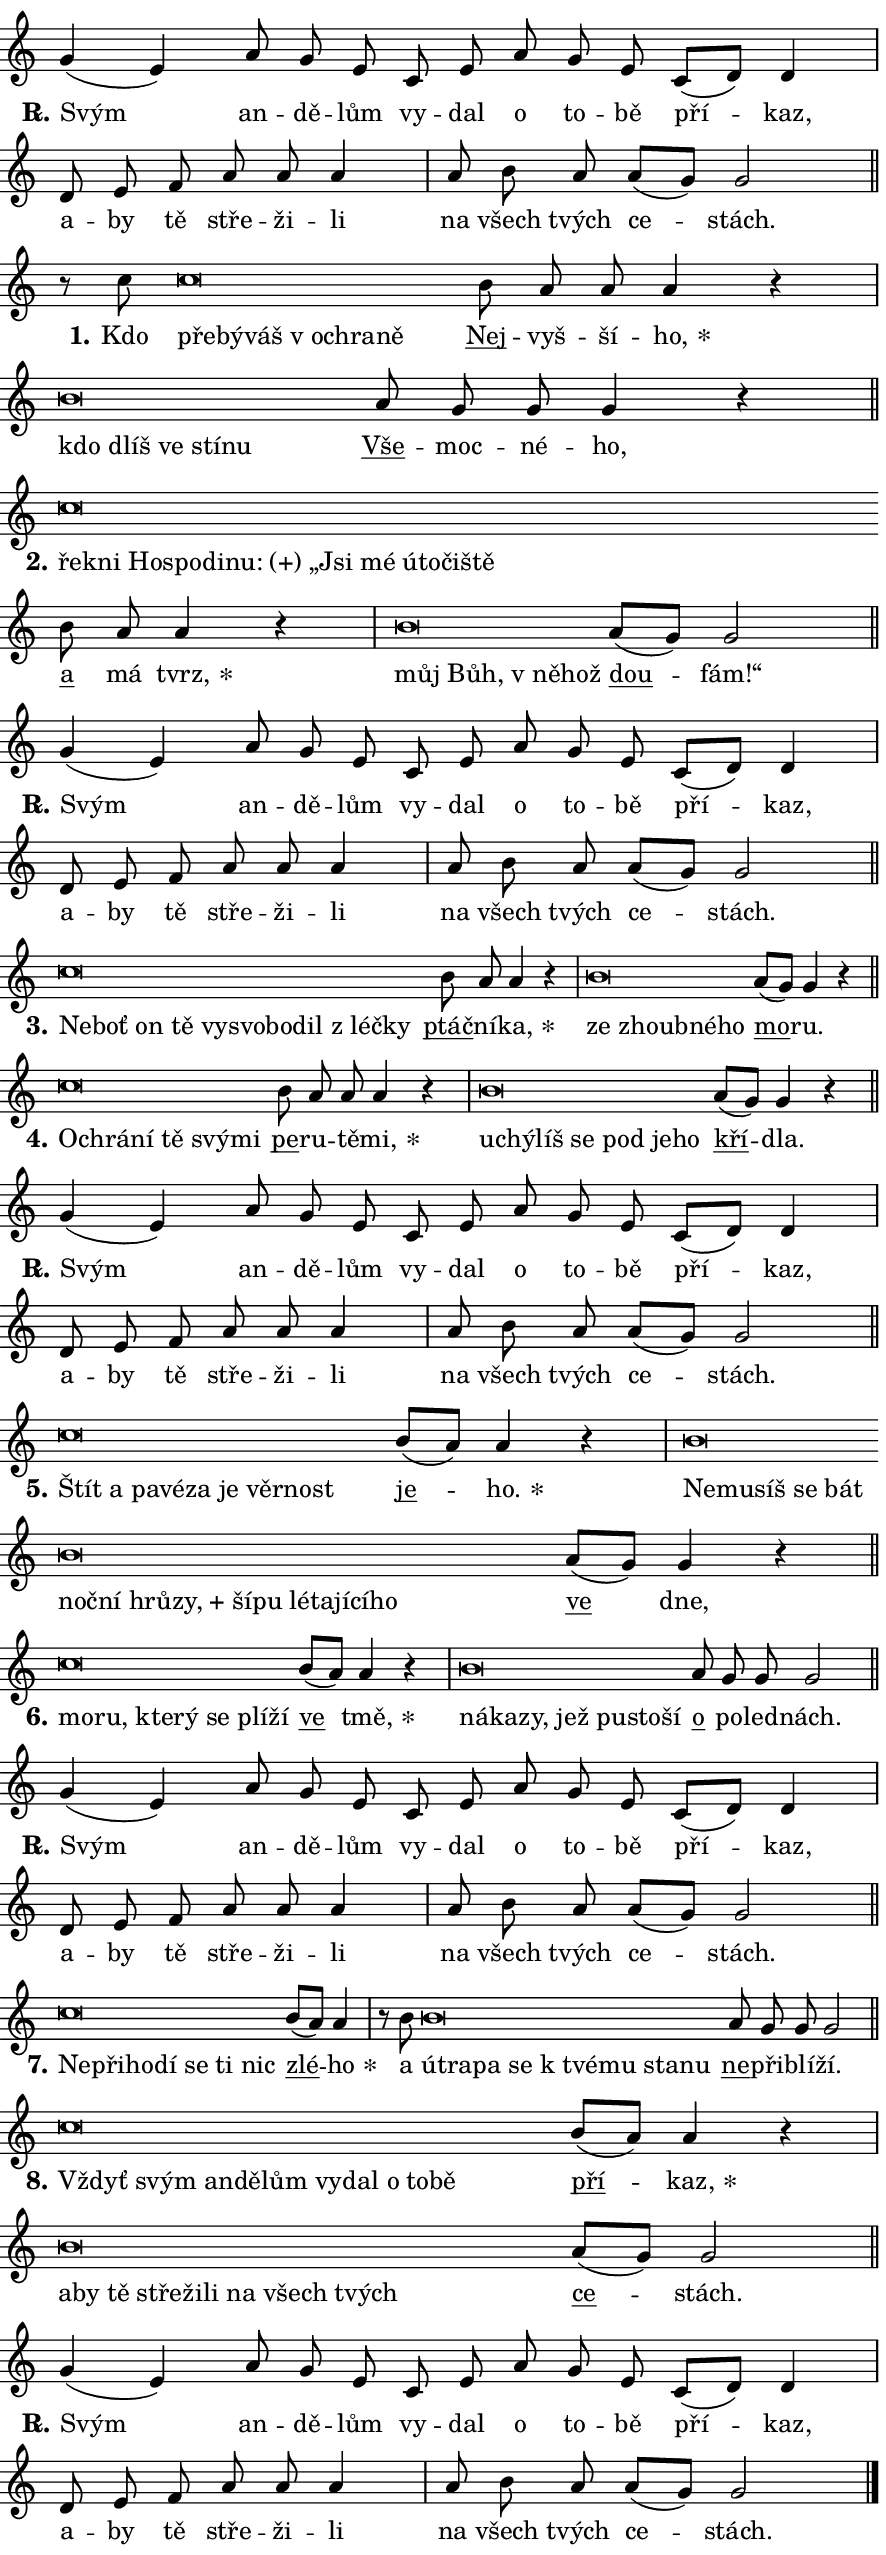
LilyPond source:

\version "2.24.0"
\header { tagline = "" }
\paper {
  indent = 0\cm
  top-margin = 0\cm
  right-margin = 0.13\cm % to fit lyric hyphens
  bottom-margin = 0\cm
  left-margin = 0\cm
  paper-width = 15\cm
  page-breaking = #ly:one-page-breaking
  system-system-spacing.basic-distance = #11
  score-system-spacing.basic-distance = #11
  ragged-last = ##f
}


%% Author: Thomas Morley
%% https://lists.gnu.org/archive/html/lilypond-user/2020-05/msg00002.html
#(define (line-position grob)
"Returns position of @var[grob} in current system:
   @code{'start}, if at first time-step
   @code{'end}, if at last time-step
   @code{'middle} otherwise
"
  (let* ((col (ly:item-get-column grob))
         (ln (ly:grob-object col 'left-neighbor))
         (rn (ly:grob-object col 'right-neighbor))
         (col-to-check-left (if (ly:grob? ln) ln col))
         (col-to-check-right (if (ly:grob? rn) rn col))
         (break-dir-left
           (and
             (ly:grob-property col-to-check-left 'non-musical #f)
             (ly:item-break-dir col-to-check-left)))
         (break-dir-right
           (and
             (ly:grob-property col-to-check-right 'non-musical #f)
             (ly:item-break-dir col-to-check-right))))
        (cond ((eqv? 1 break-dir-left) 'start)
              ((eqv? -1 break-dir-right) 'end)
              (else 'middle))))

#(define (tranparent-at-line-position vctor)
  (lambda (grob)
  "Relying on @code{line-position} select the relevant enry from @var{vctor}.
Used to determine transparency,"
    (case (line-position grob)
      ((end) (not (vector-ref vctor 0)))
      ((middle) (not (vector-ref vctor 1)))
      ((start) (not (vector-ref vctor 2))))))

noteHeadBreakVisibility =
#(define-music-function (break-visibility)(vector?)
"Makes @code{NoteHead}s transparent relying on @var{break-visibility}"
#{
  \override NoteHead.transparent =
    #(tranparent-at-line-position break-visibility)
#})

#(define delete-ledgers-for-transparent-note-heads
  (lambda (grob)
    "Reads whether a @code{NoteHead} is transparent.
If so this @code{NoteHead} is removed from @code{'note-heads} from
@var{grob}, which is supposed to be @code{LedgerLineSpanner}.
As a result ledgers are not printed for this @code{NoteHead}"
    (let* ((nhds-array (ly:grob-object grob 'note-heads))
           (nhds-list
             (if (ly:grob-array? nhds-array)
                 (ly:grob-array->list nhds-array)
                 '()))
           ;; Relies on the transparent-property being done before
           ;; Staff.LedgerLineSpanner.after-line-breaking is executed.
           ;; This is fragile ...
           (to-keep
             (remove
               (lambda (nhd)
                 (ly:grob-property nhd 'transparent #f))
               nhds-list)))
      ;; TODO find a better method to iterate over grob-arrays, similiar
      ;; to filter/remove etc for lists
      ;; For now rebuilt from scratch
      (set! (ly:grob-object grob 'note-heads)  '())
      (for-each
        (lambda (nhd)
          (ly:pointer-group-interface::add-grob grob 'note-heads nhd))
        to-keep))))

squashNotes = {
  \override NoteHead.X-extent = #'(-0.2 . 0.2)
  \override NoteHead.Y-extent = #'(-0.75 . 0)
  \override NoteHead.stencil =
    #(lambda (grob)
       (let ((pos (ly:grob-property grob 'staff-position)))
         (begin
           (if (< pos -7) (display "ERROR: Lower brevis then expected\n") (display ""))
           (if (<= pos -6) ly:text-interface::print ly:note-head::print))))
}
unSquashNotes = {
  \revert NoteHead.X-extent
  \revert NoteHead.Y-extent
  \revert NoteHead.stencil
}

hideNotes = \noteHeadBreakVisibility #begin-of-line-visible
unHideNotes = \noteHeadBreakVisibility #all-visible

% work-around for resetting accidentals
% https://lilypond.org/doc/v2.23/Documentation/notation/displaying-rhythms#unmetered-music
cadenzaMeasure = {
  \cadenzaOff
  \partial 1024 s1024
  \cadenzaOn
}

#(define-markup-command (accent layout props text) (markup?)
  "Underline accented syllable"
  (interpret-markup layout props
    #{\markup \override #'(offset . 4.3) \underline { #text }#}))

responsum = \markup \concat {
  "R" \hspace #-1.05 \path #0.1 #'((moveto 0 0.07) (lineto 0.9 0.8)) \hspace #0.05 "."
}

spaceSize = #0.6828661417322834 % exact space size for TeX Gyre Schola

\layout {
  \context {
    \Staff
    \remove "Time_signature_engraver"
    \override LedgerLineSpanner.after-line-breaking = #delete-ledgers-for-transparent-note-heads
  }
  \context {
    \Lyrics {
      \override LyricSpace.minimum-distance = \spaceSize
      \override LyricText.font-name = #"TeX Gyre Schola"
      \override LyricText.font-size = 1
      \override StanzaNumber.font-name = #"TeX Gyre Schola Bold"
      \override StanzaNumber.font-size = 1
    }
  }
  \context {
    \Score 
    \override NoteHead.text =
      #(lambda (grob) 
        (let ((pos (ly:grob-property grob 'staff-position)))
          #{\markup {
            \combine
              \halign #-0.55 \raise #(if (= pos -6) 0 0.5) \override #'(thickness . 2) \draw-line #'(3.2 . 0)
              \musicglyph "noteheads.sM1"
          }#}))
  }
}

% magnetic-lyrics.ily
%
%   written by
%     Jean Abou Samra <jean@abou-samra.fr>
%     Werner Lemberg <wl@gnu.org>
%
%   adapted by
%     Jiri Hon <jiri.hon@gmail.com>
%
% Version 2022-Apr-15

% https://www.mail-archive.com/lilypond-user@gnu.org/msg149350.html

#(define (Left_hyphen_pointer_engraver context)
   "Collect syllable-hyphen-syllable occurrences in lyrics and store
them in properties.  This engraver only looks to the left.  For
example, if the lyrics input is @code{foo -- bar}, it does the
following.

@itemize @bullet
@item
Set the @code{text} property of the @code{LyricHyphen} grob between
@q{foo} and @q{bar} to @code{foo}.

@item
Set the @code{left-hyphen} property of the @code{LyricText} grob with
text @q{foo} to the @code{LyricHyphen} grob between @q{foo} and
@q{bar}.
@end itemize

Use this auxiliary engraver in combination with the
@code{lyric-@/text::@/apply-@/magnetic-@/offset!} hook."
   (let ((hyphen #f)
         (text #f))
     (make-engraver
      (acknowledgers
       ((lyric-syllable-interface engraver grob source-engraver)
        (set! text grob)))
      (end-acknowledgers
       ((lyric-hyphen-interface engraver grob source-engraver)
        ;(when (not (grob::has-interface grob 'lyric-space-interface))
          (set! hyphen grob)));)
      ((stop-translation-timestep engraver)
       (when (and text hyphen)
         (ly:grob-set-object! text 'left-hyphen hyphen))
       (set! text #f)
       (set! hyphen #f)))))

#(define (lyric-text::apply-magnetic-offset! grob)
   "If the space between two syllables is less than the value in
property @code{LyricText@/.details@/.squash-threshold}, move the right
syllable to the left so that it gets concatenated with the left
syllable.

Use this function as a hook for
@code{LyricText@/.after-@/line-@/breaking} if the
@code{Left_@/hyphen_@/pointer_@/engraver} is active."
   (let ((hyphen (ly:grob-object grob 'left-hyphen #f)))
     (when hyphen
       (let ((left-text (ly:spanner-bound hyphen LEFT)))
         (when (grob::has-interface left-text 'lyric-syllable-interface)
           (let* ((common (ly:grob-common-refpoint grob left-text X))
                  (this-x-ext (ly:grob-extent grob common X))
                  (left-x-ext
                   (begin
                     ;; Trigger magnetism for left-text.
                     (ly:grob-property left-text 'after-line-breaking)
                     (ly:grob-extent left-text common X)))
                  ;; `delta` is the gap width between two syllables.
                  (delta (- (interval-start this-x-ext)
                            (interval-end left-x-ext)))
                  (details (ly:grob-property grob 'details))
                  (threshold (assoc-get 'squash-threshold details 0.2)))
             (when (< delta threshold)
               (let* (;; We have to manipulate the input text so that
                      ;; ligatures crossing syllable boundaries are not
                      ;; disabled.  For languages based on the Latin
                      ;; script this is essentially a beautification.
                      ;; However, for non-Western scripts it can be a
                      ;; necessity.
                      (lt (ly:grob-property left-text 'text))
                      (rt (ly:grob-property grob 'text))
                      (is-space (grob::has-interface hyphen 'lyric-space-interface))
                      (space (if is-space " " ""))
                      (extra-delta (if is-space spaceSize 0))
                      ;; Append new syllable.
                      (ltrt-space (if (and (string? lt) (string? rt))
                                (string-append lt space rt)
                                (make-concat-markup (list lt space rt))))
                      ;; Right-align `ltrt` to the right side.
                      (ltrt-space-markup (grob-interpret-markup
                               grob
                               (make-translate-markup
                                (cons (interval-length this-x-ext) 0)
                                (make-right-align-markup ltrt-space)))))
                 (begin
                   ;; Don't print `left-text`.
                   (ly:grob-set-property! left-text 'stencil #f)
                   ;; Set text and stencil (which holds all collected
                   ;; syllables so far) and shift it to the left.
                   (ly:grob-set-property! grob 'text ltrt-space)
                   (ly:grob-set-property! grob 'stencil ltrt-space-markup)
                   (ly:grob-translate-axis! grob (- (- delta extra-delta)) X))))))))))


#(define (lyric-hyphen::displace-bounds-first grob)
   ;; Make very sure this callback isn't triggered too early.
   (let ((left (ly:spanner-bound grob LEFT))
         (right (ly:spanner-bound grob RIGHT)))
     (ly:grob-property left 'after-line-breaking)
     (ly:grob-property right 'after-line-breaking)
     (ly:lyric-hyphen::print grob)))

squashThreshold = #0.4

\layout {
  \context {
    \Lyrics
    \consists #Left_hyphen_pointer_engraver
    \override LyricText.after-line-breaking =
      #lyric-text::apply-magnetic-offset!
    \override LyricHyphen.stencil = #lyric-hyphen::displace-bounds-first
    \override LyricText.details.squash-threshold = \squashThreshold
    \override LyricHyphen.minimum-distance = 0
    \override LyricHyphen.minimum-length = \squashThreshold
  }
}

squashText = \override LyricText.details.squash-threshold = 9999
unSquashText = \override LyricText.details.squash-threshold = \squashThreshold

leftText = \override LyricText.self-alignment-X = #LEFT
unLeftText = \revert LyricText.self-alignment-X

starOffset = #(lambda (grob) 
                (let ((x_offset (ly:self-alignment-interface::aligned-on-x-parent grob)))
                  (if (= x_offset 0) 0 (+ x_offset 1.2))))

star = #(define-music-function (syllable)(string?)
"Append star separator at the end of a syllable"
#{
  \once \override LyricText.X-offset = #starOffset
  \lyricmode { \markup {
    #syllable
    \override #'((font-name . "TeX Gyre Schola Bold")) \hspace #0.2 \lower #0.65 \larger "*"
  } }
#})

starAccent = #(define-music-function (syllable)(string?)
"Append star separator at the end of a syllable and make accent"
#{
  \once \override LyricText.X-offset = #starOffset
  \lyricmode { \markup {
    \accent #syllable
    \override #'((font-name . "TeX Gyre Schola Bold")) \hspace #0.2 \lower #0.65 \larger "*"
  } }
#})

breath = #(define-music-function (syllable)(string?)
"Append breathing indicator at the end of a syllable"
#{
  \lyricmode { \markup { #syllable "+" } }
#})

optionalBreath = #(define-music-function (syllable)(string?)
"Append optional breathing indicator at the end of a syllable"
#{
  \lyricmode { \markup { #syllable "(+)" } }
#})


\score {
    <<
        \new Voice = "melody" { \cadenzaOn \key c \major \relative { g'4( e) a8 g e c e \bar "" a g e c[( d)] d4 \cadenzaMeasure \bar "|" d8 e f \bar "" a a a4 \cadenzaMeasure \bar "|" a8 b a a[( g)] g2 \cadenzaMeasure \bar "||" \break } }
        \new Lyrics \lyricsto "melody" { \lyricmode { \set stanza = \responsum
Svým an -- dě -- lům vy -- dal o to -- bě pří -- kaz, a -- by tě stře -- ži -- li na všech tvých ce -- stách. } }
    >>
    \layout {}
}

\score {
    <<
        \new Voice = "melody" { \cadenzaOn \key c \major \relative { r8 c''8 \squashNotes c\breve*1/16 \hideNotes \breve*1/16 \bar "" \breve*1/16 \bar "" \breve*1/16 \bar "" \breve*1/16 \breve*1/16 \bar "" \unHideNotes \unSquashNotes \bar "" b8 a a a4 r \cadenzaMeasure \bar "|" \squashNotes b\breve*1/16 \hideNotes \breve*1/16 \bar "" \breve*1/16 \bar "" \breve*1/16 \breve*1/16 \bar "" \unHideNotes \unSquashNotes \bar "" a8 g g g4 r \cadenzaMeasure \bar "||" \break } }
        \new Lyrics \lyricsto "melody" { \lyricmode { \set stanza = "1."
Kdo \leftText pře -- \squashText bý -- váš "v o" -- chra -- ně \unLeftText \unSquashText \markup \accent Nej -- vyš -- ší -- \star ho, \leftText kdo \squashText dlíš ve stí -- nu \unLeftText \unSquashText \markup \accent Vše -- moc -- né -- ho, } }
    >>
    \layout {}
}

\score {
    <<
        \new Voice = "melody" { \cadenzaOn \key c \major \relative { \squashNotes c''\breve*1/16 \hideNotes \breve*1/16 \bar "" \breve*1/16 \bar "" \breve*1/16 \bar "" \breve*1/16 \bar "" \breve*1/16 \bar "" \breve*1/16 \bar "" \breve*1/16 \bar "" \breve*1/16 \bar "" \breve*1/16 \bar "" \breve*1/16 \breve*1/16 \bar "" \unHideNotes \unSquashNotes \bar "" b8 a a4 r \cadenzaMeasure \bar "|" \squashNotes b\breve*1/16 \hideNotes \breve*1/16 \bar "" \breve*1/16 \breve*1/16 \bar "" \unHideNotes \unSquashNotes \bar "" a8[( g)] g2 \cadenzaMeasure \bar "||" \break } }
        \new Lyrics \lyricsto "melody" { \lyricmode { \set stanza = "2."
\leftText řek -- \squashText ni Ho -- spo -- di -- \optionalBreath nu: „Jsi mé ú -- to -- či -- ště \unLeftText \unSquashText \markup \accent a má \star tvrz, \leftText můj \squashText Bůh, "v ně" -- hož \unLeftText \unSquashText \markup \accent dou -- fám!“ } }
    >>
    \layout {}
}

\score {
    <<
        \new Voice = "melody" { \cadenzaOn \key c \major \relative { g'4( e) a8 g e c e \bar "" a g e c[( d)] d4 \cadenzaMeasure \bar "|" d8 e f \bar "" a a a4 \cadenzaMeasure \bar "|" a8 b a a[( g)] g2 \cadenzaMeasure \bar "||" \break } }
        \new Lyrics \lyricsto "melody" { \lyricmode { \set stanza = \responsum
Svým an -- dě -- lům vy -- dal o to -- bě pří -- kaz, a -- by tě stře -- ži -- li na všech tvých ce -- stách. } }
    >>
    \layout {}
}

\score {
    <<
        \new Voice = "melody" { \cadenzaOn \key c \major \relative { \squashNotes c''\breve*1/16 \hideNotes \breve*1/16 \bar "" \breve*1/16 \bar "" \breve*1/16 \bar "" \breve*1/16 \bar "" \breve*1/16 \bar "" \breve*1/16 \bar "" \breve*1/16 \bar "" \breve*1/16 \breve*1/16 \bar "" \unHideNotes \unSquashNotes \bar "" b8 a a4 r \cadenzaMeasure \bar "|" \squashNotes b\breve*1/16 \hideNotes \breve*1/16 \bar "" \breve*1/16 \breve*1/16 \bar "" \unHideNotes \unSquashNotes \bar "" a8[( g)] g4 r \cadenzaMeasure \bar "||" \break } }
        \new Lyrics \lyricsto "melody" { \lyricmode { \set stanza = "3."
\leftText Ne -- \squashText boť on tě vy -- svo -- bo -- dil "z léč" -- ky \unLeftText \unSquashText \markup \accent ptáč -- ní -- \star ka, \leftText ze \squashText zhoub -- né -- ho \unLeftText \unSquashText \markup \accent mo -- ru. } }
    >>
    \layout {}
}

\score {
    <<
        \new Voice = "melody" { \cadenzaOn \key c \major \relative { \squashNotes c''\breve*1/16 \hideNotes \breve*1/16 \bar "" \breve*1/16 \bar "" \breve*1/16 \bar "" \breve*1/16 \breve*1/16 \bar "" \unHideNotes \unSquashNotes \bar "" b8 a a a4 r \cadenzaMeasure \bar "|" \squashNotes b\breve*1/16 \hideNotes \breve*1/16 \bar "" \breve*1/16 \bar "" \breve*1/16 \bar "" \breve*1/16 \bar "" \breve*1/16 \breve*1/16 \bar "" \unHideNotes \unSquashNotes \bar "" a8[( g)] g4 r \cadenzaMeasure \bar "||" \break } }
        \new Lyrics \lyricsto "melody" { \lyricmode { \set stanza = "4."
\leftText O -- \squashText chrá -- ní tě svý -- mi \unLeftText \unSquashText \markup \accent pe -- ru -- tě -- \star mi, \leftText u -- \squashText chý -- líš se pod je -- ho \unLeftText \unSquashText \markup \accent kří -- dla. } }
    >>
    \layout {}
}

\score {
    <<
        \new Voice = "melody" { \cadenzaOn \key c \major \relative { g'4( e) a8 g e c e \bar "" a g e c[( d)] d4 \cadenzaMeasure \bar "|" d8 e f \bar "" a a a4 \cadenzaMeasure \bar "|" a8 b a a[( g)] g2 \cadenzaMeasure \bar "||" \break } }
        \new Lyrics \lyricsto "melody" { \lyricmode { \set stanza = \responsum
Svým an -- dě -- lům vy -- dal o to -- bě pří -- kaz, a -- by tě stře -- ži -- li na všech tvých ce -- stách. } }
    >>
    \layout {}
}

\score {
    <<
        \new Voice = "melody" { \cadenzaOn \key c \major \relative { \squashNotes c''\breve*1/16 \hideNotes \breve*1/16 \bar "" \breve*1/16 \bar "" \breve*1/16 \bar "" \breve*1/16 \bar "" \breve*1/16 \bar "" \breve*1/16 \breve*1/16 \bar "" \unHideNotes \unSquashNotes \bar "" b8[( a)] a4 r \cadenzaMeasure \bar "|" \squashNotes b\breve*1/16 \hideNotes \breve*1/16 \bar "" \breve*1/16 \bar "" \breve*1/16 \bar "" \breve*1/16 \bar "" \breve*1/16 \bar "" \breve*1/16 \bar "" \breve*1/16 \bar "" \breve*1/16 \bar "" \breve*1/16 \bar "" \breve*1/16 \bar "" \breve*1/16 \bar "" \breve*1/16 \bar "" \breve*1/16 \bar "" \breve*1/16 \breve*1/16 \bar "" \unHideNotes \unSquashNotes \bar "" a8[( g)] g4 r \cadenzaMeasure \bar "||" \break } }
        \new Lyrics \lyricsto "melody" { \lyricmode { \set stanza = "5."
\leftText Štít \squashText a pa -- vé -- za je věr -- nost \unLeftText \unSquashText \markup \accent je -- \star ho. \leftText Ne -- \squashText mu -- síš se bát noč -- ní hrů -- \breath "zy," ší -- pu lé -- ta -- jí -- cí -- ho \unLeftText \unSquashText \markup \accent ve dne, } }
    >>
    \layout {}
}

\score {
    <<
        \new Voice = "melody" { \cadenzaOn \key c \major \relative { \squashNotes c''\breve*1/16 \hideNotes \breve*1/16 \bar "" \breve*1/16 \bar "" \breve*1/16 \bar "" \breve*1/16 \bar "" \breve*1/16 \breve*1/16 \bar "" \unHideNotes \unSquashNotes \bar "" b8[( a)] a4 r \cadenzaMeasure \bar "|" \squashNotes b\breve*1/16 \hideNotes \breve*1/16 \bar "" \breve*1/16 \bar "" \breve*1/16 \bar "" \breve*1/16 \bar "" \breve*1/16 \breve*1/16 \bar "" \unHideNotes \unSquashNotes \bar "" a8 g g g2 \cadenzaMeasure \bar "||" \break } }
        \new Lyrics \lyricsto "melody" { \lyricmode { \set stanza = "6."
\leftText mo -- \squashText ru, kte -- rý se plí -- ží \unLeftText \unSquashText \markup \accent ve \star tmě, \leftText ná -- \squashText ka -- zy, jež pu -- sto -- ší \unLeftText \unSquashText \markup \accent o po -- led -- nách. } }
    >>
    \layout {}
}

\score {
    <<
        \new Voice = "melody" { \cadenzaOn \key c \major \relative { g'4( e) a8 g e c e \bar "" a g e c[( d)] d4 \cadenzaMeasure \bar "|" d8 e f \bar "" a a a4 \cadenzaMeasure \bar "|" a8 b a a[( g)] g2 \cadenzaMeasure \bar "||" \break } }
        \new Lyrics \lyricsto "melody" { \lyricmode { \set stanza = \responsum
Svým an -- dě -- lům vy -- dal o to -- bě pří -- kaz, a -- by tě stře -- ži -- li na všech tvých ce -- stách. } }
    >>
    \layout {}
}

\score {
    <<
        \new Voice = "melody" { \cadenzaOn \key c \major \relative { \squashNotes c''\breve*1/16 \hideNotes \breve*1/16 \bar "" \breve*1/16 \bar "" \breve*1/16 \bar "" \breve*1/16 \bar "" \breve*1/16 \breve*1/16 \bar "" \unHideNotes \unSquashNotes \bar "" b8[( a)] a4 \cadenzaMeasure \bar "|" r8 b8 \squashNotes b\breve*1/16 \hideNotes \breve*1/16 \bar "" \breve*1/16 \bar "" \breve*1/16 \bar "" \breve*1/16 \bar "" \breve*1/16 \bar "" \breve*1/16 \breve*1/16 \bar "" \unHideNotes \unSquashNotes \bar "" a8 g g g2 \cadenzaMeasure \bar "||" \break } }
        \new Lyrics \lyricsto "melody" { \lyricmode { \set stanza = "7."
\leftText Ne -- \squashText při -- ho -- dí se ti nic \unLeftText \unSquashText \markup \accent zlé -- \star ho a \leftText ú -- \squashText tra -- pa se "k tvé" -- mu sta -- nu \unLeftText \unSquashText \markup \accent ne -- při -- blí -- ží. } }
    >>
    \layout {}
}

\score {
    <<
        \new Voice = "melody" { \cadenzaOn \key c \major \relative { \squashNotes c''\breve*1/16 \hideNotes \breve*1/16 \bar "" \breve*1/16 \bar "" \breve*1/16 \bar "" \breve*1/16 \bar "" \breve*1/16 \bar "" \breve*1/16 \bar "" \breve*1/16 \bar "" \breve*1/16 \breve*1/16 \bar "" \unHideNotes \unSquashNotes \bar "" b8[( a)] a4 r \cadenzaMeasure \bar "|" \squashNotes b\breve*1/16 \hideNotes \breve*1/16 \bar "" \breve*1/16 \bar "" \breve*1/16 \bar "" \breve*1/16 \bar "" \breve*1/16 \bar "" \breve*1/16 \bar "" \breve*1/16 \breve*1/16 \bar "" \unHideNotes \unSquashNotes \bar "" a8[( g)] g2 \cadenzaMeasure \bar "||" \break } }
        \new Lyrics \lyricsto "melody" { \lyricmode { \set stanza = "8."
\leftText Vždyť \squashText svým an -- dě -- lům vy -- dal o to -- bě \unLeftText \unSquashText \markup \accent pří -- \star kaz, \leftText a -- \squashText by tě stře -- ži -- li na všech tvých \unLeftText \unSquashText \markup \accent ce -- stách. } }
    >>
    \layout {}
}

\score {
    <<
        \new Voice = "melody" { \cadenzaOn \key c \major \relative { g'4( e) a8 g e c e \bar "" a g e c[( d)] d4 \cadenzaMeasure \bar "|" d8 e f \bar "" a a a4 \cadenzaMeasure \bar "|" a8 b a a[( g)] g2 \cadenzaMeasure \bar "||" \break } \bar "|." }
        \new Lyrics \lyricsto "melody" { \lyricmode { \set stanza = \responsum
Svým an -- dě -- lům vy -- dal o to -- bě pří -- kaz, a -- by tě stře -- ži -- li na všech tvých ce -- stách. } }
    >>
    \layout {}
}
